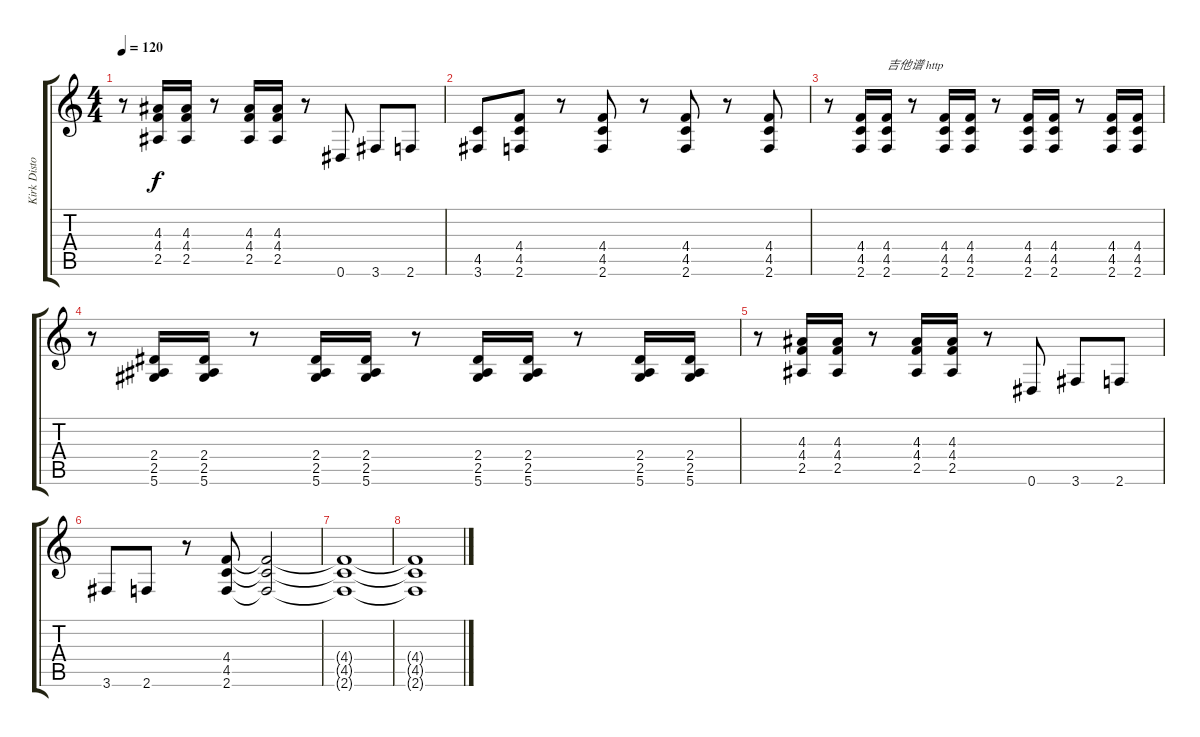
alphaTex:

\track ("Kirk Disto" "Kirk Disto") {instrument distortionguitar}
\staff {score tabs}
\tuning (Eb4 Bb3 Gb3 Db3 Ab2 Eb2) {hide}
\ts (4 4)
\tempo 120
\clef g2
\ks c
r.8{dy f} (4.3 4.4 2.5).16 (4.3 4.4 2.5).16 r.8 (4.3 4.4 2.5).16 (4.3 4.4 2.5).16 r.8 0.6.8 3.6.8 2.6.8 |
(4.5 3.6).8 (4.4 4.5 2.6).8 r.8 (4.4 4.5 2.6).8 r.8 (4.4 4.5 2.6).8 r.8 (4.4 4.5 2.6).8 |
r.8 (4.4 4.5 2.6).16 (4.4 4.5 2.6).16{txt "吉他谱 http"} r.8 (4.4 4.5 2.6).16 (4.4 4.5 2.6).16 r.8 (4.4 4.5 2.6).16 (4.4 4.5 2.6).16 r.8 (4.4 4.5 2.6).16 (4.4 4.5 2.6).16 |
r.8 (2.4 2.5 5.6).16 (2.4 2.5 5.6).16 r.8 (2.4 2.5 5.6).16 (2.4 2.5 5.6).16 r.8 (2.4 2.5 5.6).16 (2.4 2.5 5.6).16 r.8 (2.4 2.5 5.6).16 (2.4 2.5 5.6).16 |
r.8 (4.3 4.4 2.5).16 (4.3 4.4 2.5).16 r.8 (4.3 4.4 2.5).16 (4.3 4.4 2.5).16 r.8 0.6.8 3.6.8 2.6.8 |
3.6.8 2.6.8 r.8 (4.4 4.5 2.6).8 (4.4{t} 4.5{t} 2.6{t}).2 |
(4.4{t} 4.5{t} 2.6{t}).1 |
(4.4{t} 4.5{t} 2.6{t}).1
